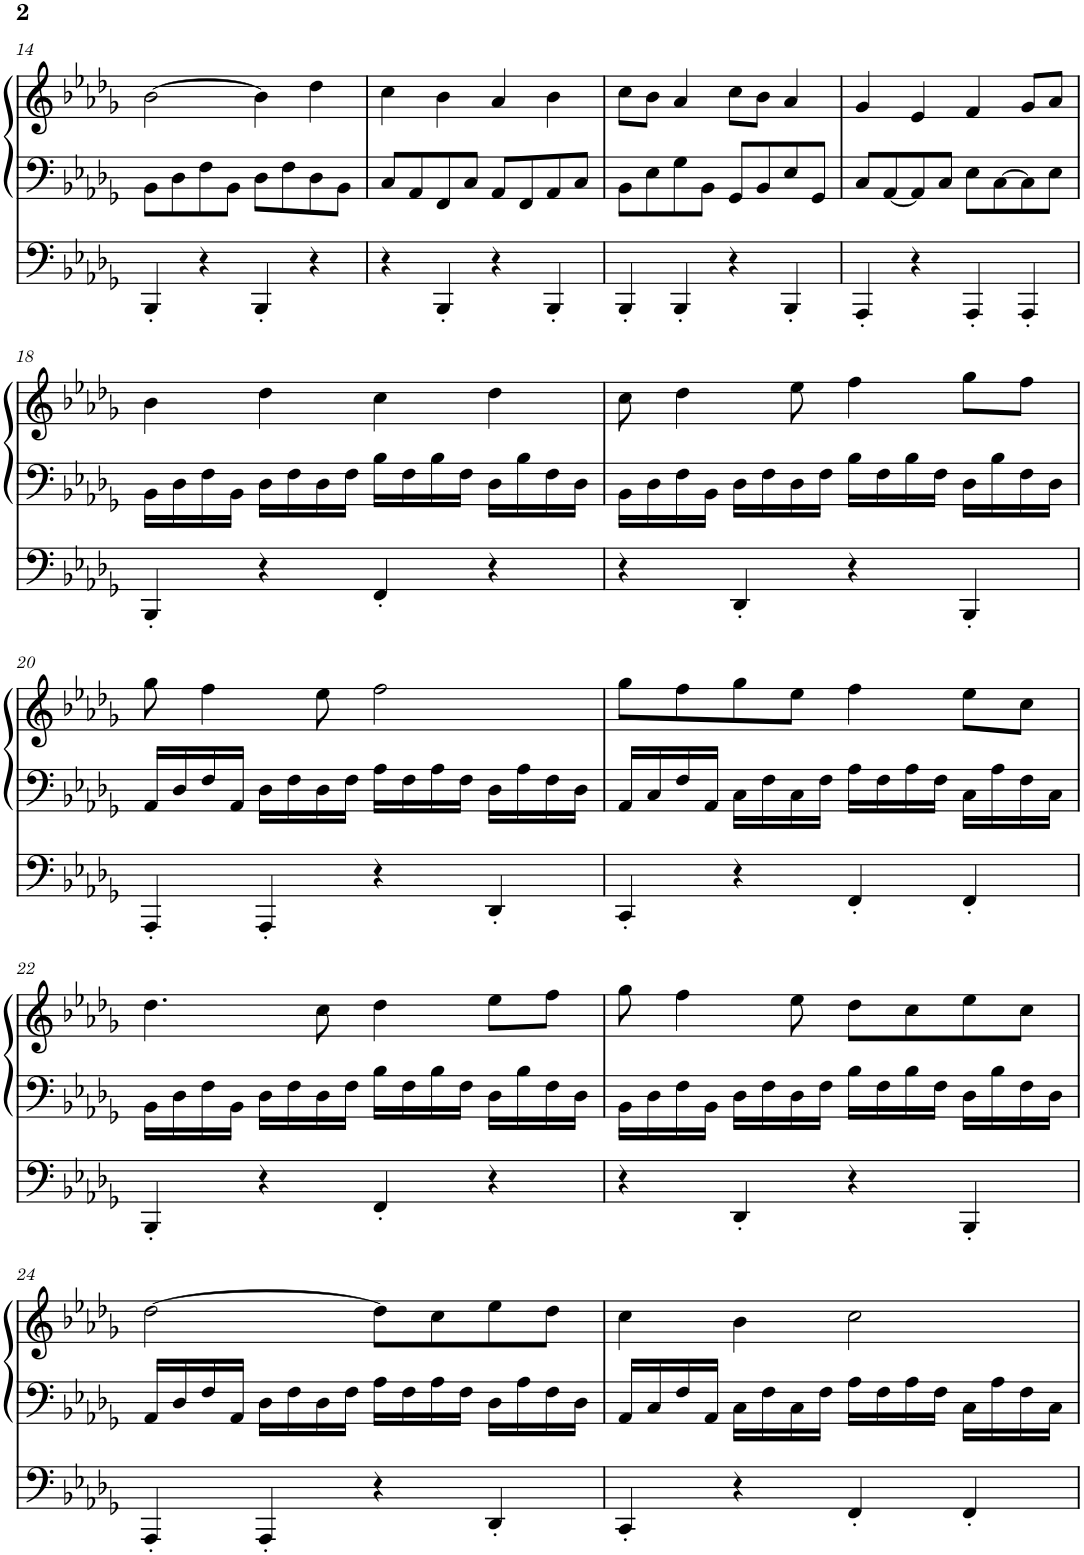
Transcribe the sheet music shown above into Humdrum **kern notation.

**kern	**kern	**kern
*part1	*part1	*part1
*staff3	*staff2	*staff1
*I"Orgel	*	*
*I'Org.	*	*
!!LO:PB:g=z
*clefF4	*clefF4	*clefG2
*k[b-e-a-d-g-]	*k[b-e-a-d-g-]	*k[b-e-a-d-g-]
*M4/4	*M4/4	*M4/4
=14	=14	=14
4BBB-'/	8BB-\L	[2b-\
.	8D-\	.
4r	8F\	.
.	8BB-\J	.
4BBB-'/	8D-\L	4b-\]
.	8F\	.
4r	8D-\	4dd-\
.	8BB-\J	.
=15	=15	=15
4r	8C/L	4cc\
.	8AA-/	.
4BBB-'/	8FF/	4b-\
.	8C/J	.
4r	8AA-/L	4a-/
.	8FF/	.
4BBB-'/	8AA-/	4b-\
.	8C/J	.
=16	=16	=16
4BBB-'/	8BB-\L	8cc\L
.	8E-\	8b-\J
4BBB-'/	8G-\	4a-/
.	8BB-\J	.
4r	8GG-/L	8cc\L
.	8BB-/	8b-\J
4BBB-'/	8E-/	4a-/
.	8GG-/J	.
=17	=17	=17
4AAA-'/	8C/L	4g-/
.	[8AA-/	.
4r	8AA-/]	4e-/
.	8C/J	.
4AAA-'/	8E-\L	4f/
.	[8C\	.
4AAA-'/	8C\]	8g-/L
.	8E-\J	8a-/J
!!LO:LB:g=z
=18	=18	=18
4BBB-'/	16BB-\LL	4b-\
.	16D-\	.
.	16F\	.
.	16BB-\JJ	.
4r	16D-\LL	4dd-\
.	16F\	.
.	16D-\	.
.	16F\JJ	.
4FF'/	16B-\LL	4cc\
.	16F\	.
.	16B-\	.
.	16F\JJ	.
4r	16D-\LL	4dd-\
.	16B-\	.
.	16F\	.
.	16D-\JJ	.
=19	=19	=19
4r	16BB-\LL	8cc\
.	16D-\	.
.	16F\	4dd-\
.	16BB-\JJ	.
4DD-'/	16D-\LL	.
.	16F\	.
.	16D-\	8ee-\
.	16F\JJ	.
4r	16B-\LL	4ff\
.	16F\	.
.	16B-\	.
.	16F\JJ	.
4BBB-'/	16D-\LL	8gg-\L
.	16B-\	.
.	16F\	8ff\J
.	16D-\JJ	.
!!LO:LB:g=z
=20	=20	=20
4AAA-'/	16AA-/LL	8gg-\
.	16D-/	.
.	16F/	4ff\
.	16AA-/JJ	.
4AAA-'/	16D-\LL	.
.	16F\	.
.	16D-\	8ee-\
.	16F\JJ	.
4r	16A-\LL	2ff\
.	16F\	.
.	16A-\	.
.	16F\JJ	.
4DD-'/	16D-\LL	.
.	16A-\	.
.	16F\	.
.	16D-\JJ	.
=21	=21	=21
4CC'/	16AA-/LL	8gg-\L
.	16C/	.
.	16F/	8ff\
.	16AA-/JJ	.
4r	16C\LL	8gg-\
.	16F\	.
.	16C\	8ee-\J
.	16F\JJ	.
4FF'/	16A-\LL	4ff\
.	16F\	.
.	16A-\	.
.	16F\JJ	.
4FF'/	16C\LL	8ee-\L
.	16A-\	.
.	16F\	8cc\J
.	16C\JJ	.
!!LO:LB:g=z
=22	=22	=22
4BBB-'/	16BB-\LL	4.dd-\
.	16D-\	.
.	16F\	.
.	16BB-\JJ	.
4r	16D-\LL	.
.	16F\	.
.	16D-\	8cc\
.	16F\JJ	.
4FF'/	16B-\LL	4dd-\
.	16F\	.
.	16B-\	.
.	16F\JJ	.
4r	16D-\LL	8ee-\L
.	16B-\	.
.	16F\	8ff\J
.	16D-\JJ	.
=23	=23	=23
4r	16BB-\LL	8gg-\
.	16D-\	.
.	16F\	4ff\
.	16BB-\JJ	.
4DD-'/	16D-\LL	.
.	16F\	.
.	16D-\	8ee-\
.	16F\JJ	.
4r	16B-\LL	8dd-\L
.	16F\	.
.	16B-\	8cc\
.	16F\JJ	.
4BBB-'/	16D-\LL	8ee-\
.	16B-\	.
.	16F\	8cc\J
.	16D-\JJ	.
!!LO:LB:g=z
=24	=24	=24
4AAA-'/	16AA-/LL	[2dd-\
.	16D-/	.
.	16F/	.
.	16AA-/JJ	.
4AAA-'/	16D-\LL	.
.	16F\	.
.	16D-\	.
.	16F\JJ	.
4r	16A-\LL	8dd-\L]
.	16F\	.
.	16A-\	8cc\
.	16F\JJ	.
4DD-'/	16D-\LL	8ee-\
.	16A-\	.
.	16F\	8dd-\J
.	16D-\JJ	.
=25	=25	=25
4CC'/	16AA-/LL	4cc\
.	16C/	.
.	16F/	.
.	16AA-/JJ	.
4r	16C\LL	4b-\
.	16F\	.
.	16C\	.
.	16F\JJ	.
4FF'/	16A-\LL	2cc\
.	16F\	.
.	16A-\	.
.	16F\JJ	.
4FF'/	16C\LL	.
.	16A-\	.
.	16F\	.
.	16C\JJ	.
=	=	=
*-	*-	*-
